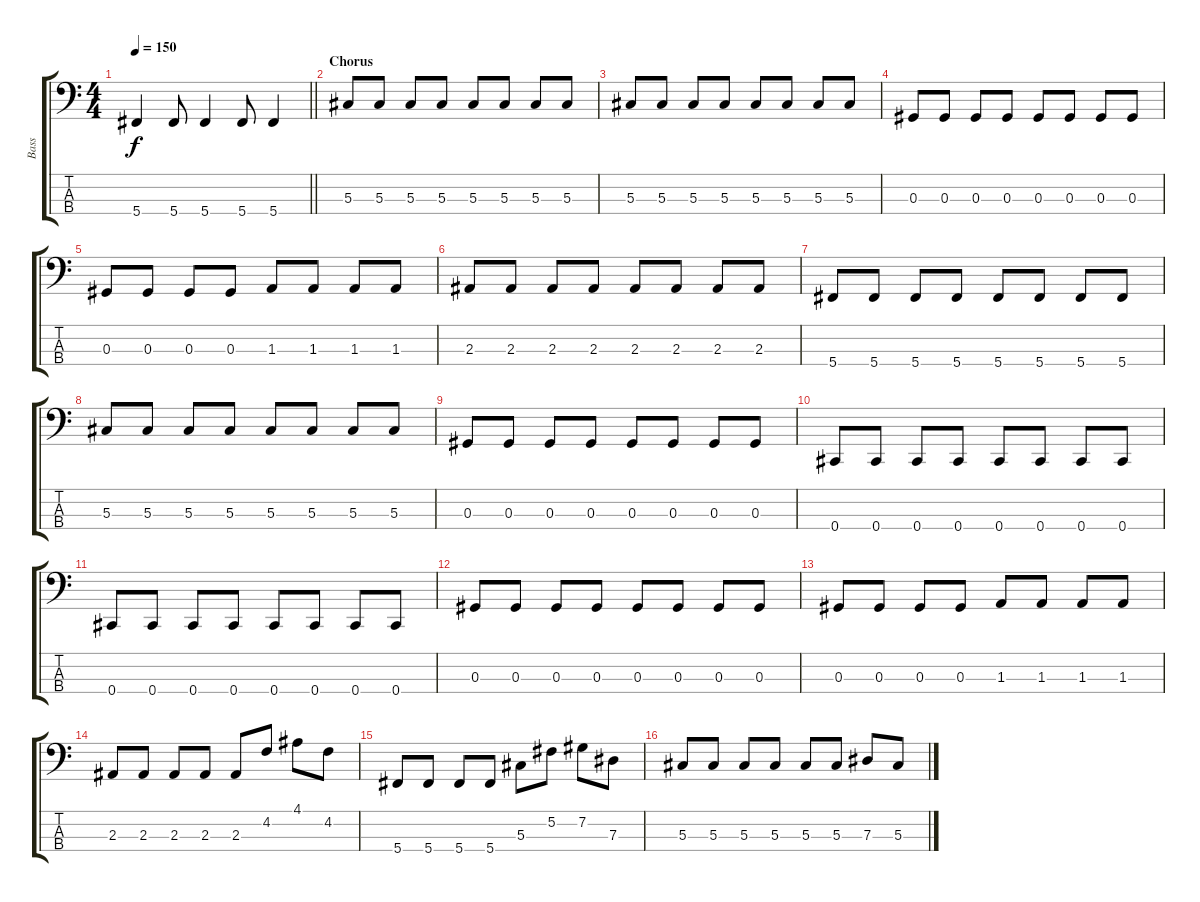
\track ("Bass" "Bass") {instrument electricbassfinger}
\staff {score tabs}
\tuning (Gb2 Db2 Ab1 Db1) {hide}
\ts (4 4)
\tempo 150
\clef f4
\barLineRight lightlight
\ks c
5.4.4{dy f} 5.4.8 5.4.4 5.4.8 5.4.4 |
\section ("" "Chorus")
5.3.8 5.3.8 5.3.8 5.3.8 5.3.8 5.3.8 5.3.8 5.3.8 |
5.3.8 5.3.8 5.3.8 5.3.8 5.3.8 5.3.8 5.3.8 5.3.8 |
0.3.8 0.3.8 0.3.8 0.3.8 0.3.8 0.3.8 0.3.8 0.3.8 |
0.3.8 0.3.8 0.3.8 0.3.8 1.3.8 1.3.8 1.3.8 1.3.8 |
2.3.8 2.3.8 2.3.8 2.3.8 2.3.8 2.3.8 2.3.8 2.3.8 |
5.4.8 5.4.8 5.4.8 5.4.8 5.4.8 5.4.8 5.4.8 5.4.8 |
5.3.8 5.3.8 5.3.8 5.3.8 5.3.8 5.3.8 5.3.8 5.3.8 |
0.3.8 0.3.8 0.3.8 0.3.8 0.3.8 0.3.8 0.3.8 0.3.8 |
0.4.8 0.4.8 0.4.8 0.4.8 0.4.8 0.4.8 0.4.8 0.4.8 |
0.4.8 0.4.8 0.4.8 0.4.8 0.4.8 0.4.8 0.4.8 0.4.8 |
0.3.8 0.3.8 0.3.8 0.3.8 0.3.8 0.3.8 0.3.8 0.3.8 |
0.3.8 0.3.8 0.3.8 0.3.8 1.3.8 1.3.8 1.3.8 1.3.8 |
2.3.8 2.3.8 2.3.8 2.3.8 2.3.8 4.2.8 4.1.8 4.2.8 |
5.4.8 5.4.8 5.4.8 5.4.8 5.3.8 5.2.8 7.2.8 7.3.8 |
5.3.8 5.3.8 5.3.8 5.3.8 5.3.8 5.3.8 7.3.8 5.3.8
